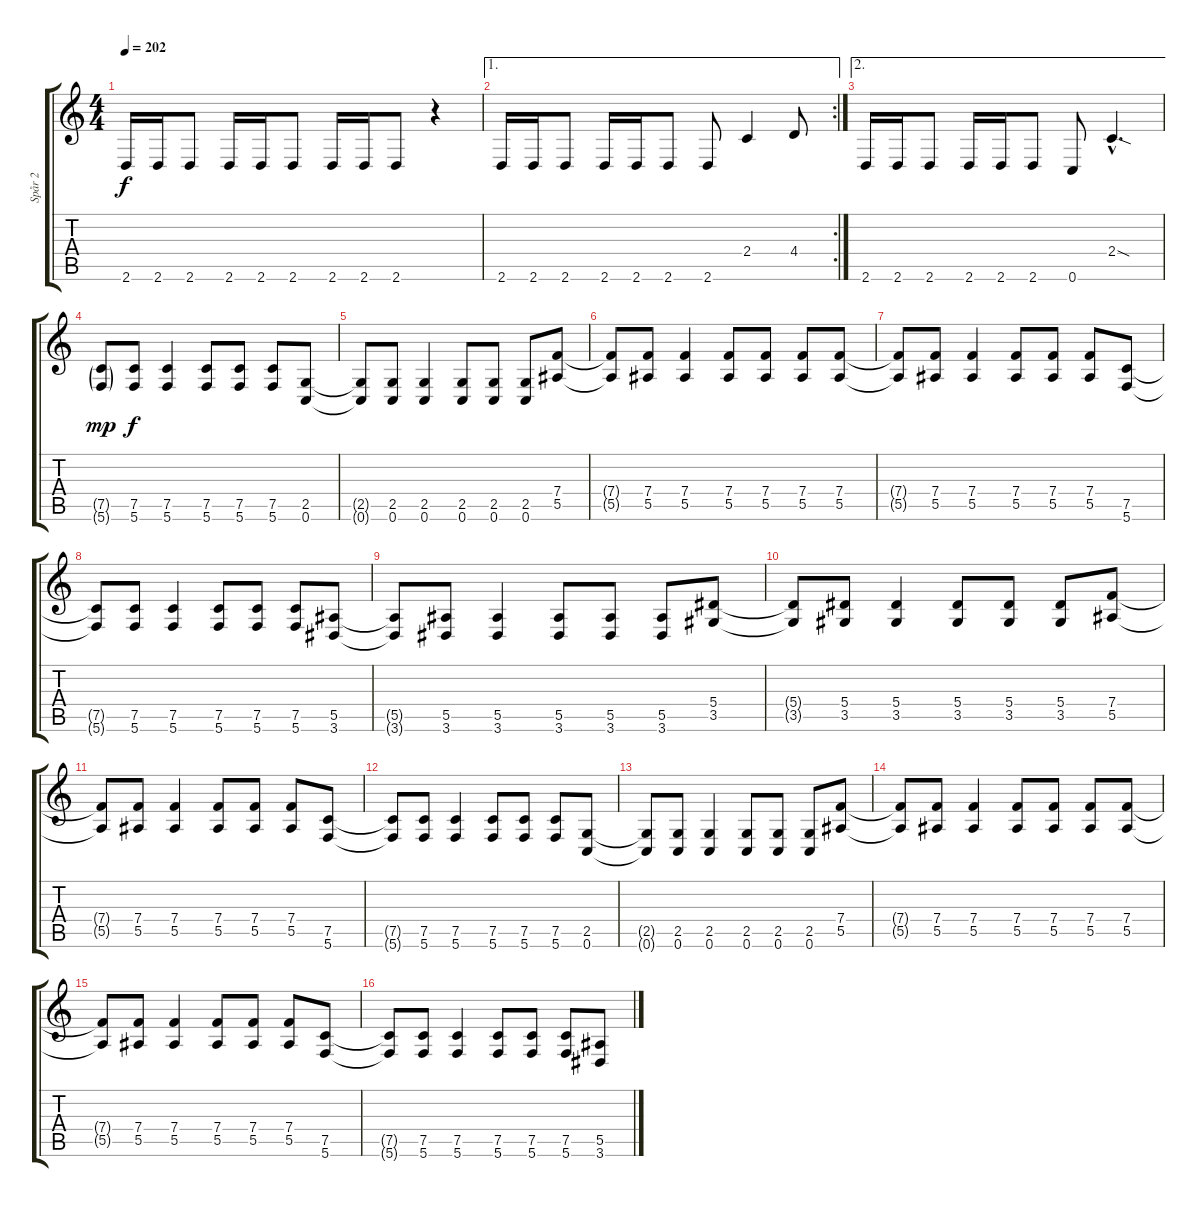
\track ("Spår 2" "Spår 2") {instrument distortionguitar}
\staff {score tabs}
\tuning (C4 G3 Eb3 Bb2 F2 C2) {hide}
\ts (4 4)
\tempo 202
\clef g2
\ks c
2.6.16{dy f} 2.6.16 2.6.8 2.6.16 2.6.16 2.6.8 2.6.16 2.6.16 2.6.8 r.4 |
\ae 1
\rc 2
2.6.16 2.6.16 2.6.8 2.6.16 2.6.16 2.6.8 2.6.8 2.4.4 4.4.8 |
\ae 2
2.6.16 2.6.16 2.6.8 2.6.16 2.6.16 2.6.8 0.6.8 2.4{sod hac}.4{d} |
(7.5{g} 5.6{g}).8{dy mp} (7.5 5.6).8{dy f} (7.5 5.6).4 (7.5 5.6).8 (7.5 5.6).8 (7.5 5.6).8 (2.5 0.6).8 |
(2.5{t} 0.6{t}).8 (2.5 0.6).8 (2.5 0.6).4 (2.5 0.6).8 (2.5 0.6).8 (2.5 0.6).8 (7.4 5.5).8 |
(7.4{t} 5.5{t}).8 (7.4 5.5).8 (7.4 5.5).4 (7.4 5.5).8 (7.4 5.5).8 (7.4 5.5).8 (7.4 5.5).8 |
(7.4{t} 5.5{t}).8 (7.4 5.5).8 (7.4 5.5).4 (7.4 5.5).8 (7.4 5.5).8 (7.4 5.5).8 (7.5 5.6).8 |
(7.5{t} 5.6{t}).8 (7.5 5.6).8 (7.5 5.6).4 (7.5 5.6).8 (7.5 5.6).8 (7.5 5.6).8 (5.5 3.6).8 |
(5.5{t} 3.6{t}).8 (5.5 3.6).8 (5.5 3.6).4 (5.5 3.6).8 (5.5 3.6).8 (5.5 3.6).8 (5.4 3.5).8 |
(5.4{t} 3.5{t}).8 (5.4 3.5).8 (5.4 3.5).4 (5.4 3.5).8 (5.4 3.5).8 (5.4 3.5).8 (7.4 5.5).8 |
(7.4{t} 5.5{t}).8 (7.4 5.5).8 (7.4 5.5).4 (7.4 5.5).8 (7.4 5.5).8 (7.4 5.5).8 (7.5 5.6).8 |
(7.5{t} 5.6{t}).8 (7.5 5.6).8 (7.5 5.6).4 (7.5 5.6).8 (7.5 5.6).8 (7.5 5.6).8 (2.5 0.6).8 |
(2.5{t} 0.6{t}).8 (2.5 0.6).8 (2.5 0.6).4 (2.5 0.6).8 (2.5 0.6).8 (2.5 0.6).8 (7.4 5.5).8 |
(7.4{t} 5.5{t}).8 (7.4 5.5).8 (7.4 5.5).4 (7.4 5.5).8 (7.4 5.5).8 (7.4 5.5).8 (7.4 5.5).8 |
(7.4{t} 5.5{t}).8 (7.4 5.5).8 (7.4 5.5).4 (7.4 5.5).8 (7.4 5.5).8 (7.4 5.5).8 (7.5 5.6).8 |
(7.5{t} 5.6{t}).8 (7.5 5.6).8 (7.5 5.6).4 (7.5 5.6).8 (7.5 5.6).8 (7.5 5.6).8 (5.5 3.6).8
